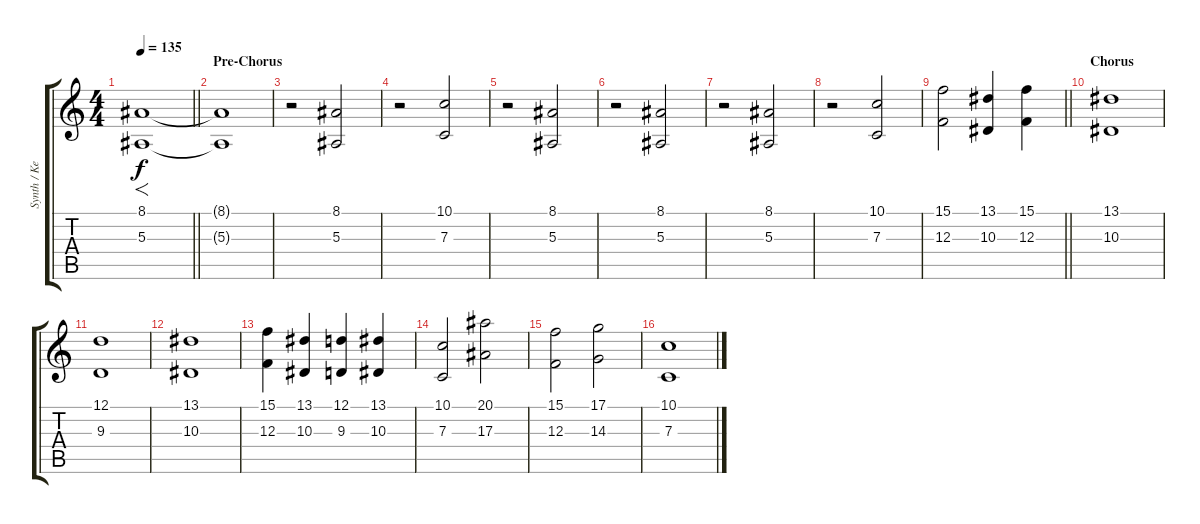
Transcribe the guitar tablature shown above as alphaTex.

\track ("Synth / Keyboard" "Synth / Ke") {instrument stringensemble1}
\staff {score tabs}
\tuning (D4 A3 F3 C3 G2 C2) {hide}
\ts (4 4)
\tempo 135
\clef g2
\barLineRight lightlight
\ks c
(8.1 5.3).1{f dy f} |
\section ("" "Pre-Chorus")
(8.1{t} 5.3{t}).1 |
r.2 (8.1 5.3).2 |
r.2 (10.1 7.3).2 |
r.2 (8.1 5.3).2 |
r.2 (8.1 5.3).2 |
r.2 (8.1 5.3).2 |
r.2 (10.1 7.3).2 |
\barLineRight lightlight
(15.1 12.3).2 (13.1 10.3).4 (15.1 12.3).4 |
\section ("" "Chorus")
(13.1 10.3).1 |
(12.1 9.3).1 |
(13.1 10.3).1 |
(15.1 12.3).4 (13.1 10.3).4 (12.1 9.3).4 (13.1 10.3).4 |
(10.1 7.3).2 (20.1 17.3).2 |
(15.1 12.3).2 (17.1 14.3).2 |
(10.1 7.3).1
